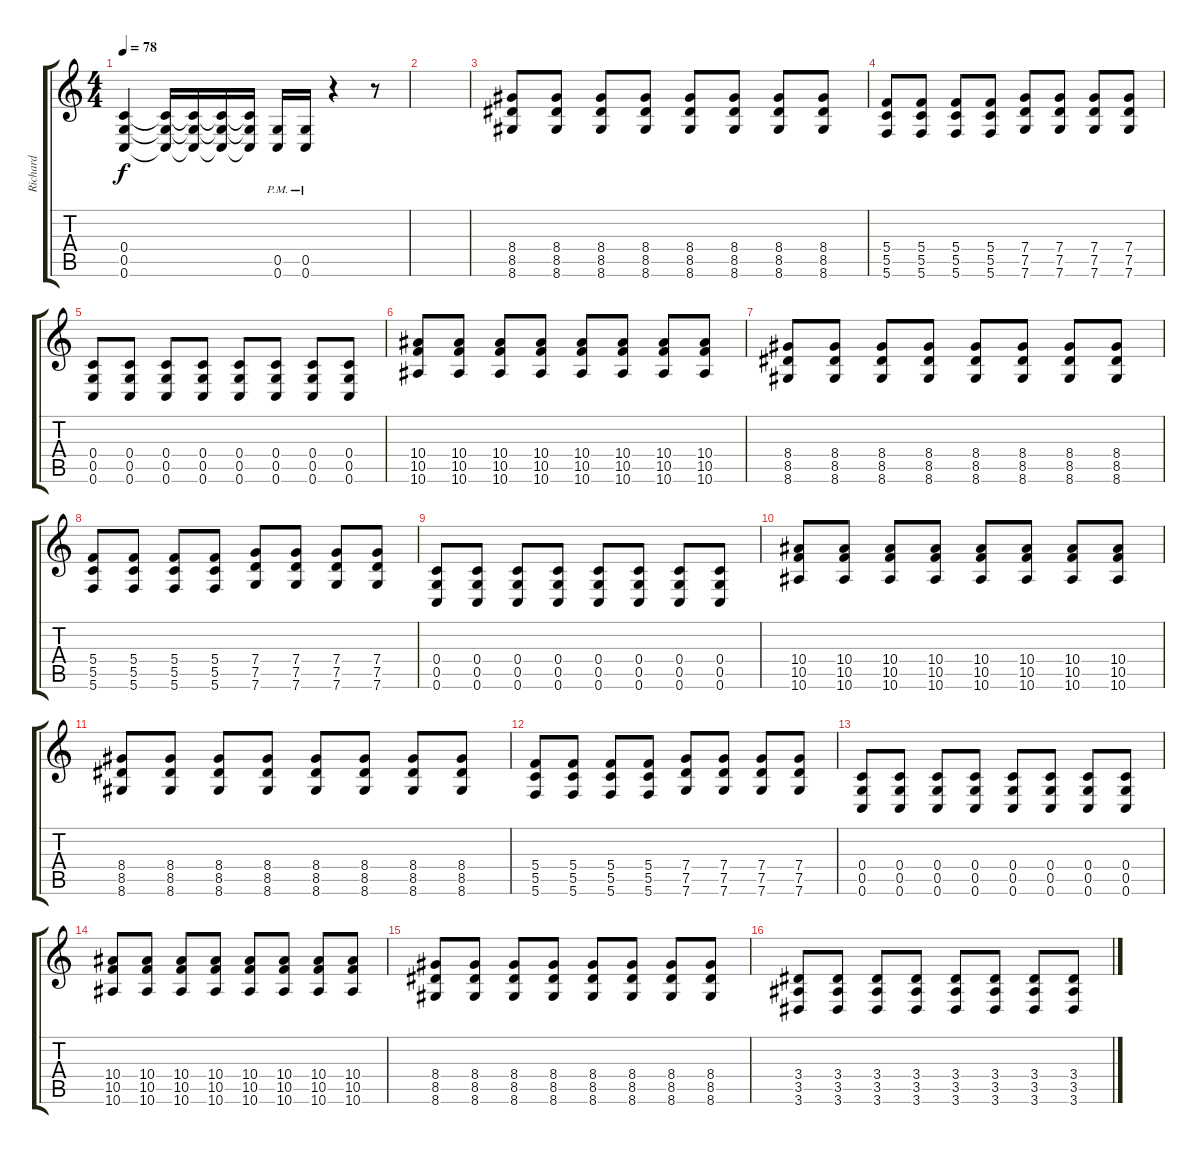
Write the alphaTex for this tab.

\track ("Richard" "Richard") {instrument electricguitarclean}
\staff {score tabs}
\tuning (D4 A3 F3 C3 G2 C2) {hide}
\ts (4 4)
\tempo 78
\clef g2
\ks c
(0.4 0.5 0.6).4{dy f instrument distortionguitar} (0.4{t} 0.5{t} 0.6{t}).16 (0.4{t} 0.5{t} 0.6{t}).16 (0.4{t} 0.5{t} 0.6{t}).16 (0.4{t} 0.5{t} 0.6{t}).16 (0.5{pm} 0.6{pm}).16 (0.5{pm} 0.6{pm}).16 r.4 r.8 |
|
(8.4 8.5 8.6).8 (8.4 8.5 8.6).8 (8.4 8.5 8.6).8 (8.4 8.5 8.6).8 (8.4 8.5 8.6).8 (8.4 8.5 8.6).8 (8.4 8.5 8.6).8 (8.4 8.5 8.6).8 |
(5.4 5.5 5.6).8 (5.4 5.5 5.6).8 (5.4 5.5 5.6).8 (5.4 5.5 5.6).8 (7.4 7.5 7.6).8 (7.4 7.5 7.6).8 (7.4 7.5 7.6).8 (7.4 7.5 7.6).8 |
(0.4 0.5 0.6).8 (0.4 0.5 0.6).8 (0.4 0.5 0.6).8 (0.4 0.5 0.6).8 (0.4 0.5 0.6).8 (0.4 0.5 0.6).8 (0.4 0.5 0.6).8 (0.4 0.5 0.6).8 |
(10.4 10.5 10.6).8 (10.4 10.5 10.6).8 (10.4 10.5 10.6).8 (10.4 10.5 10.6).8 (10.4 10.5 10.6).8 (10.4 10.5 10.6).8 (10.4 10.5 10.6).8 (10.4 10.5 10.6).8 |
(8.4 8.5 8.6).8 (8.4 8.5 8.6).8 (8.4 8.5 8.6).8 (8.4 8.5 8.6).8 (8.4 8.5 8.6).8 (8.4 8.5 8.6).8 (8.4 8.5 8.6).8 (8.4 8.5 8.6).8 |
(5.4 5.5 5.6).8 (5.4 5.5 5.6).8 (5.4 5.5 5.6).8 (5.4 5.5 5.6).8 (7.4 7.5 7.6).8 (7.4 7.5 7.6).8 (7.4 7.5 7.6).8 (7.4 7.5 7.6).8 |
(0.4 0.5 0.6).8 (0.4 0.5 0.6).8 (0.4 0.5 0.6).8 (0.4 0.5 0.6).8 (0.4 0.5 0.6).8 (0.4 0.5 0.6).8 (0.4 0.5 0.6).8 (0.4 0.5 0.6).8 |
(10.4 10.5 10.6).8 (10.4 10.5 10.6).8 (10.4 10.5 10.6).8 (10.4 10.5 10.6).8 (10.4 10.5 10.6).8 (10.4 10.5 10.6).8 (10.4 10.5 10.6).8 (10.4 10.5 10.6).8 |
(8.4 8.5 8.6).8 (8.4 8.5 8.6).8 (8.4 8.5 8.6).8 (8.4 8.5 8.6).8 (8.4 8.5 8.6).8 (8.4 8.5 8.6).8 (8.4 8.5 8.6).8 (8.4 8.5 8.6).8 |
(5.4 5.5 5.6).8 (5.4 5.5 5.6).8 (5.4 5.5 5.6).8 (5.4 5.5 5.6).8 (7.4 7.5 7.6).8 (7.4 7.5 7.6).8 (7.4 7.5 7.6).8 (7.4 7.5 7.6).8 |
(0.4 0.5 0.6).8 (0.4 0.5 0.6).8 (0.4 0.5 0.6).8 (0.4 0.5 0.6).8 (0.4 0.5 0.6).8 (0.4 0.5 0.6).8 (0.4 0.5 0.6).8 (0.4 0.5 0.6).8 |
(10.4 10.5 10.6).8 (10.4 10.5 10.6).8 (10.4 10.5 10.6).8 (10.4 10.5 10.6).8 (10.4 10.5 10.6).8 (10.4 10.5 10.6).8 (10.4 10.5 10.6).8 (10.4 10.5 10.6).8 |
(8.4 8.5 8.6).8 (8.4 8.5 8.6).8 (8.4 8.5 8.6).8 (8.4 8.5 8.6).8 (8.4 8.5 8.6).8 (8.4 8.5 8.6).8 (8.4 8.5 8.6).8 (8.4 8.5 8.6).8 |
(3.4 3.5 3.6).8 (3.4 3.5 3.6).8 (3.4 3.5 3.6).8 (3.4 3.5 3.6).8 (3.4 3.5 3.6).8 (3.4 3.5 3.6).8 (3.4 3.5 3.6).8 (3.4 3.5 3.6).8
